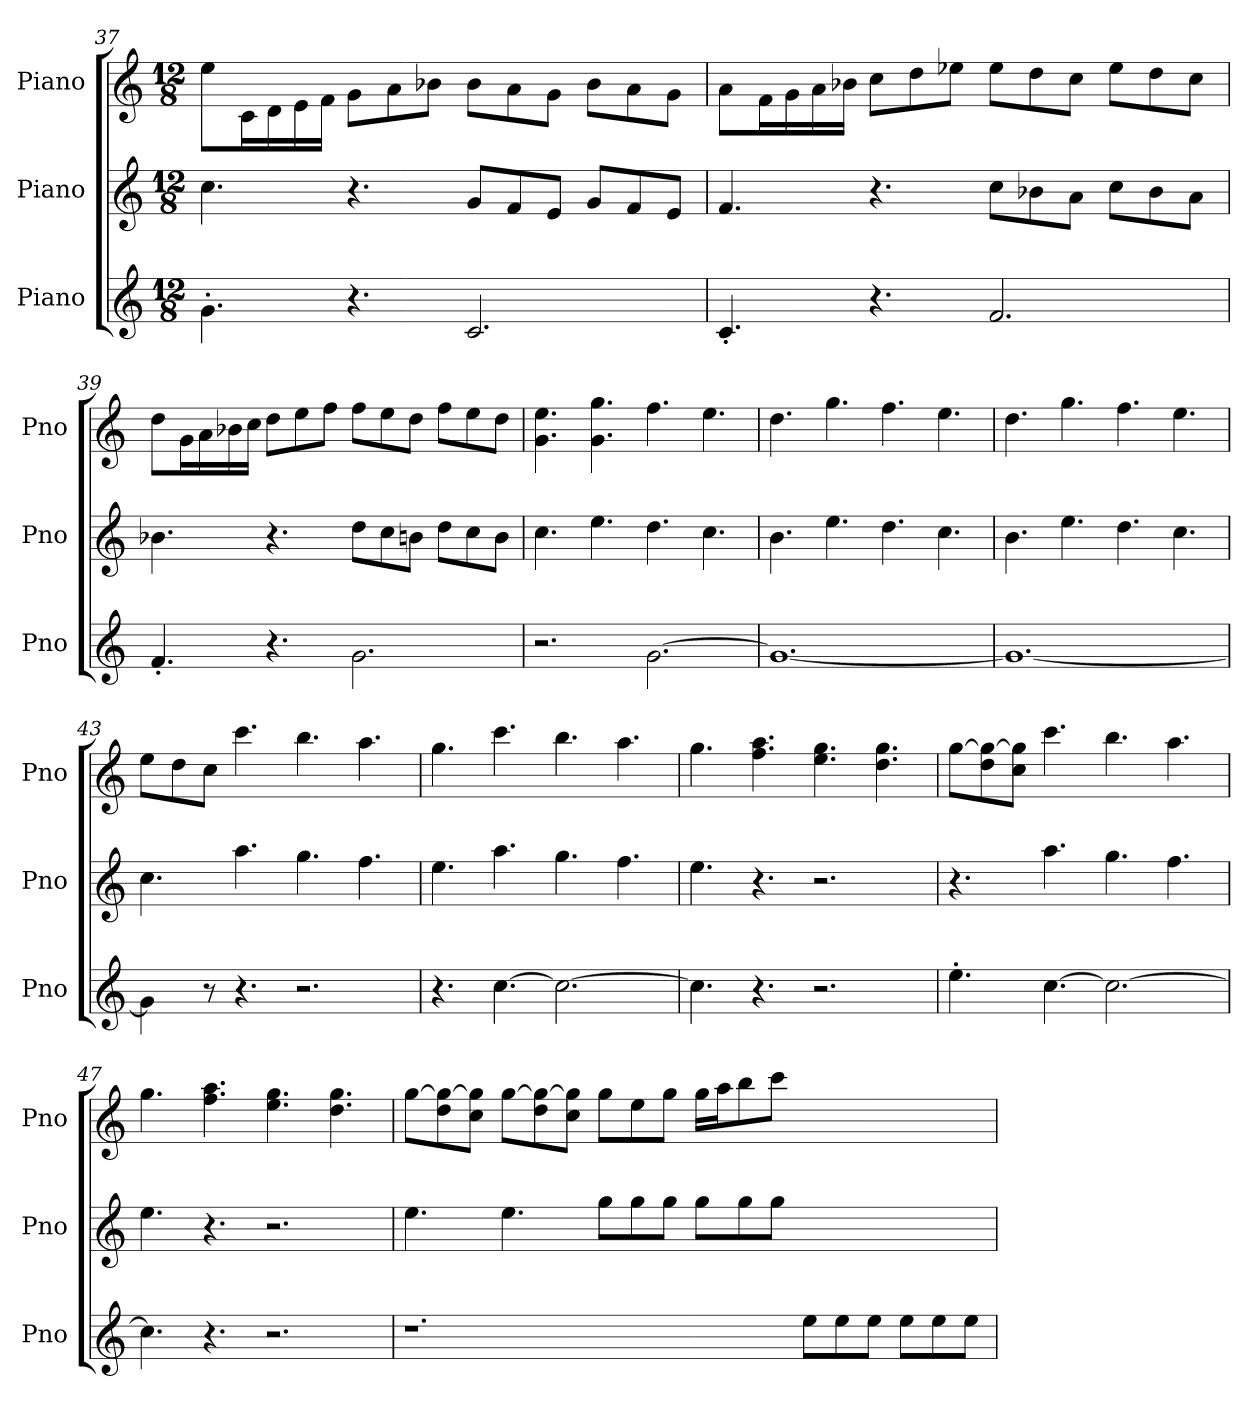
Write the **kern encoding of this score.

**kern	**kern	**kern
*part3	*part2	*part1
*staff3	*staff2	*staff1
*I"Piano	*I"Piano	*I"Piano
*I'Pno	*I'Pno	*I'Pno
!!LO:LB:g=z
*clefG2	*clefG2	*clefG2
*k[]	*k[]	*k[]
*M12/8	*M12/8	*M12/8
=37	=37	=37
4.g'\	4.cc\	8ee\L
.	.	16c\L
.	.	16d\
.	.	16e\
.	.	16f\JJ
4.r	4.r	8g\L
.	.	8a\
.	.	8b-X\J
*	*	*MM143
2.c/	8g/L	8b-\L
.	8f/	8a\
.	8e/J	8g\J
.	8g/L	8b-\L
.	8f/	8a\
.	8e/J	8g\J
=38	=38	=38
4.c'/	4.f/	8a\L
.	.	16f\L
.	.	16g\
.	.	16a\
.	.	16b-X\JJ
4.r	4.r	8cc\L
.	.	8dd\
.	.	8ee-X\J
*	*	*MM142
2.f/	8cc\L	8ee-\L
.	8b-X\	8dd\
.	8a\J	8cc\J
.	8cc\L	8ee-\L
.	8b-\	8dd\
.	8a\J	8cc\J
!!LO:LB:g=z
=39	=39	=39
4.f'/	4.b-X\	8dd\L
.	.	16g\L
.	.	16a\
.	.	16b-X\
.	.	16cc\JJ
4.r	4.r	8dd\L
.	.	8ee\
.	.	8ff\J
2.g\	8dd\L	8ff\L
.	8cc\	8ee\
.	8bn\J	8dd\J
.	8dd\L	8ff\L
.	8cc\	8ee\
.	8b\J	8dd\J
=40	=40	=40
2.r	4.cc\	4.g\ 4.ee\
.	4.ee\	4.g\ 4.gg\
[2.g\	4.dd\	4.ff\
.	4.cc\	4.ee\
=41	=41	=41
1.g_	4.b\	4.dd\
.	4.ee\	4.gg\
.	4.dd\	4.ff\
.	4.cc\	4.ee\
!!LO:PB:g=z
=42	=42	=42
1.g_	4.b\	4.dd\
.	4.ee\	4.gg\
.	4.dd\	4.ff\
.	4.cc\	4.ee\
=43	=43	=43
4g\]	4.cc\	8ee\L
.	.	8dd\
8r	.	8cc\J
4.r	4.aa\	4.ccc\
2.r	4.gg\	4.bb\
.	4.ff\	4.aa\
=44	=44	=44
4.r	4.ee\	4.gg\
[4.cc\	4.aa\	4.ccc\
2.cc\_	4.gg\	4.bb\
.	4.ff\	4.aa\
=45	=45	=45
4.cc\]	4.ee\	4.gg\
4.r	4.r	4.ff\ 4.aa\
2.r	2.r	4.ee\ 4.gg\
.	.	4.dd\ 4.gg\
=46	=46	=46
4.ee'\	4.r	[8gg\L
.	.	8dd\ 8gg\_
.	.	8cc\ 8gg\]J
[4.cc\	4.aa\	4.ccc\
2.cc\_	4.gg\	4.bb\
.	4.ff\	4.aa\
!!LO:LB:g=z
=47	=47	=47
4.cc\]	4.ee\	4.gg\
4.r	4.r	4.ff\ 4.aa\
2.r	2.r	4.ee\ 4.gg\
.	.	4.dd\ 4.gg\
=48	=48	=48
1.r	4.ee\	[8gg\L
.	.	8dd\ 8gg\_
.	.	8cc\ 8gg\]J
.	4.ee\	[8gg\L
.	.	8dd\ 8gg\_
.	.	8cc\ 8gg\]J
*	*	*MM143
.	8gg\L	8gg\L
.	8gg\	8ee\
.	8gg\J	8gg\J
.	8gg\L	16gg\LL
.	.	16aa\J
.	8gg\	8bb\
.	8gg\J	8ccc\J
8ee\L	2.ryy	2.ryy
8ee\	.	.
8ee\J	.	.
8ee\L	.	.
8ee\	.	.
8ee\J	.	.
=	=	=
*-	*-	*-
